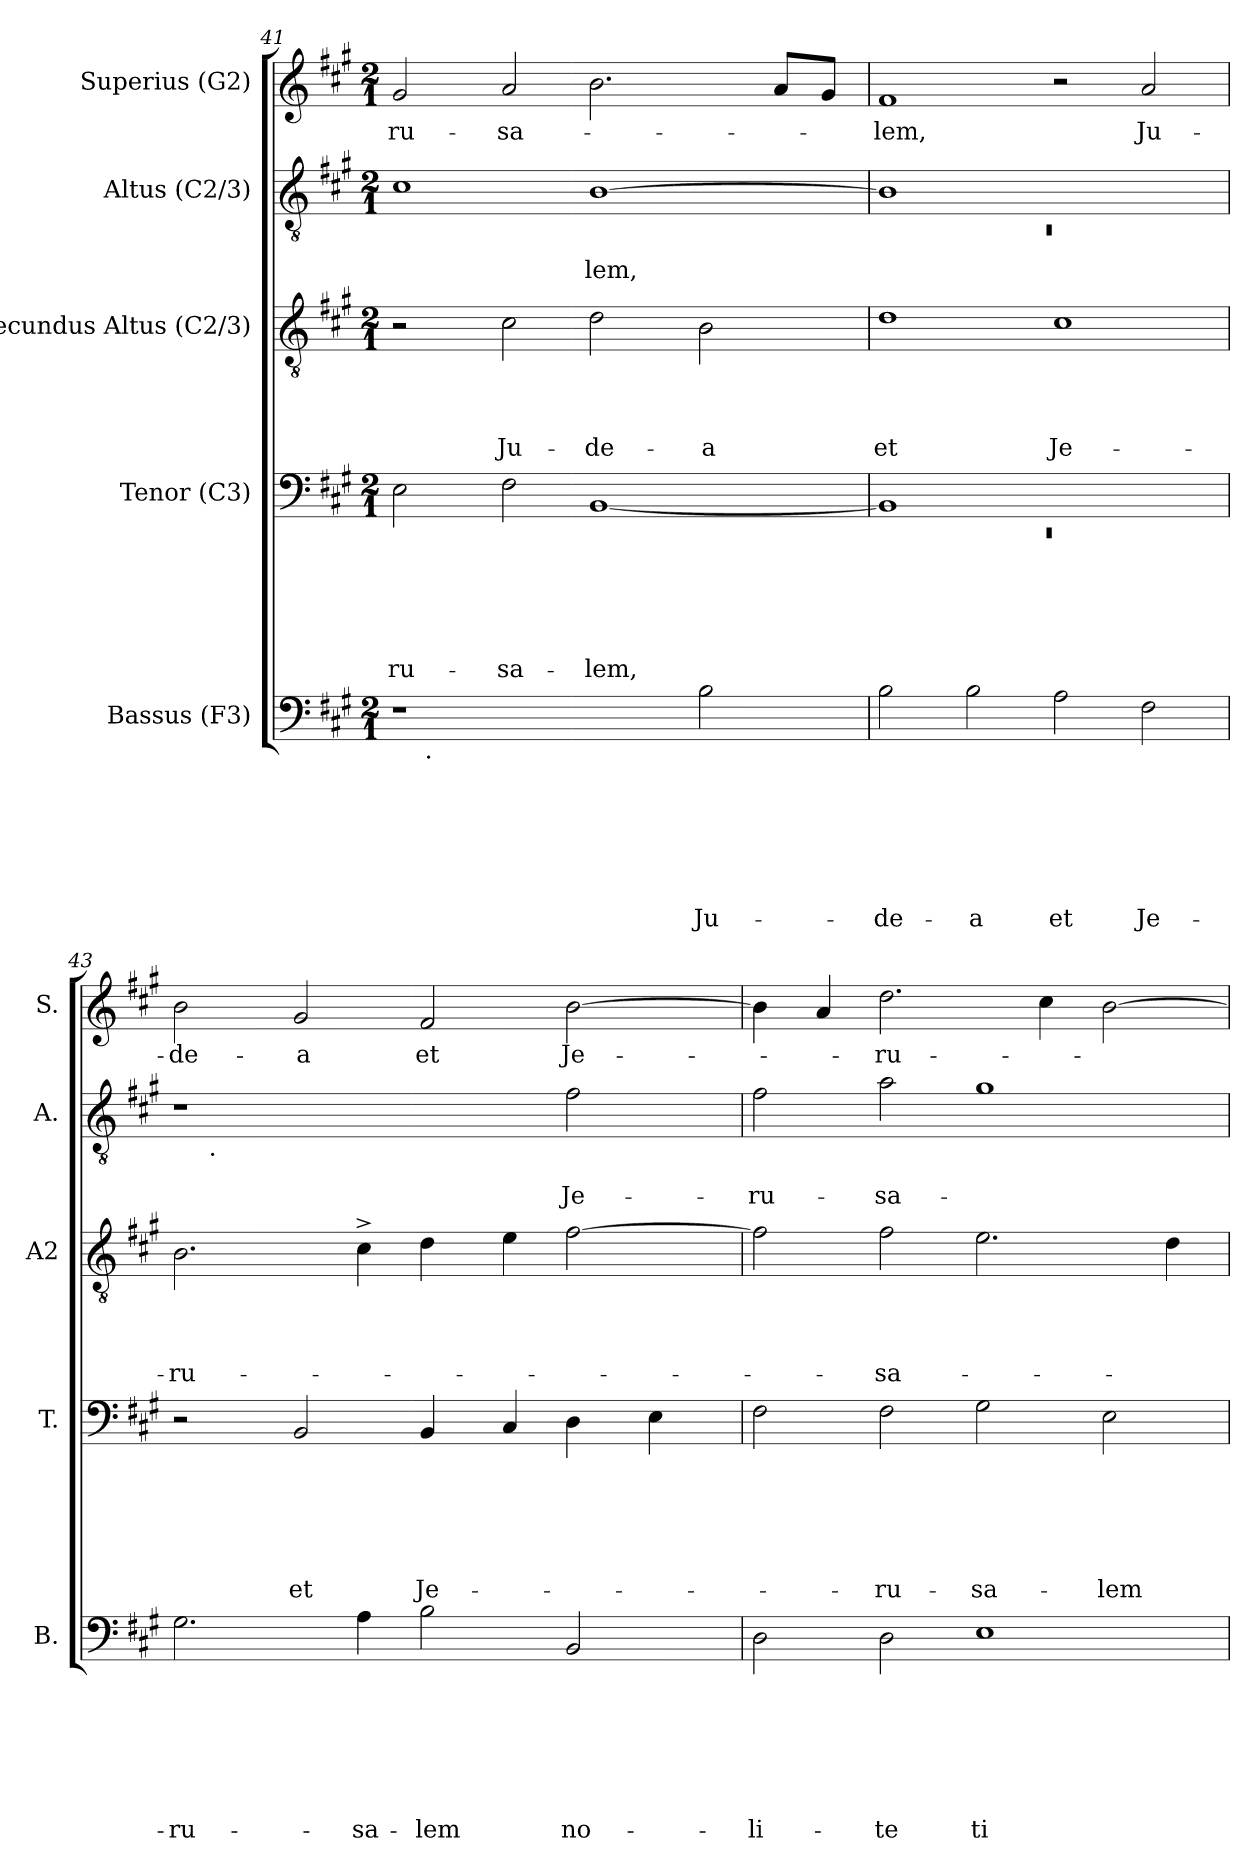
**kern	**text	**text	**text	**text	**text	**text	**text	**kern	**text	**text	**text	**text	**text	**text	**kern	**text	**text	**text	**text	**kern	**text	**text	**kern	**text
*part5	*part5	*part5	*part5	*part5	*part5	*part5	*part5	*part4	*part4	*part4	*part4	*part4	*part4	*part4	*part3	*part3	*part3	*part3	*part3	*part2	*part2	*part2	*part1	*part1
*staff5	*staff5	*staff5	*staff5	*staff5	*staff5	*staff5	*staff5	*staff4	*staff4	*staff4	*staff4	*staff4	*staff4	*staff4	*staff3	*staff3	*staff3	*staff3	*staff3	*staff2	*staff2	*staff2	*staff1	*staff1
*I"Bassus (F3)	*	*	*	*	*	*	*	*I"Tenor (C3)	*	*	*	*	*	*	*I"Secundus Altus (C2/3)	*	*	*	*	*I"Altus (C2/3)	*	*	*I"Superius (G2)	*
*I'B.	*	*	*	*	*	*	*	*I'T.	*	*	*	*	*	*	*I'A2	*	*	*	*	*I'A.	*	*	*I'S.	*
!!LO:LB:g=z
*clefF4	*	*	*	*	*	*	*	*clefF4	*	*	*	*	*	*	*clefGv2	*	*	*	*	*clefGv2	*	*	*clefG2	*
*k[f#c#g#]	*	*	*	*	*	*	*	*k[f#c#g#]	*	*	*	*	*	*	*k[f#c#g#]	*	*	*	*	*k[f#c#g#]	*	*	*k[f#c#g#]	*
*A:	*	*	*	*	*	*	*	*A:	*	*	*	*	*	*	*A:	*	*	*	*	*A:	*	*	*A:	*
*M2/1	*	*	*	*	*	*	*	*M2/1	*	*	*	*	*	*	*M2/1	*	*	*	*	*M2/1	*	*	*M2/1	*
=41	=41	=41	=41	=41	=41	=41	=41	=41	=41	=41	=41	=41	=41	=41	=41	=41	=41	=41	=41	=41	=41	=41	=41	=41
!	!	!	!	!	!	!	!	!	!	!	!	!	!	!LO:LY:b	!	!	!	!	!	!	!	!	!	!LO:LY:b
*^	*	*	*	*	*	*	*	*	*	*	*	*	*	*	*	*	*	*	*	*	*	*	*	*
1r	16.ryy	.	.	.	.	.	.	.	2E\	.	.	.	.	.	-ru-	2r	.	.	.	.	1c#	.	.	2g#/	-ru-
!	!LO:TX:b:t=.	!	!	!	!	!	!	!	!	!	!	!	!	!	!	!	!	!	!	!	!	!	!	!	!
.	1ryy	.	.	.	.	.	.	.	.	.	.	.	.	.	.	.	.	.	.	.	.	.	.	.	.
!	!	!	!	!	!	!	!	!	!	!	!	!	!	!	!LO:LY:b	!	!	!	!	!LO:LY:b	!	!	!	!	!LO:LY:b
.	.	.	.	.	.	.	.	.	2F#\	.	.	.	.	.	-sa-	2c#\	.	.	.	Ju-	.	.	.	2a/	-sa-
!	!	!	!	!	!	!	!	!	!	!	!	!	!	!	!LO:LY:b	!	!	!	!	!LO:LY:b	!	!	!LO:LY:b	!	!
2ryy	.	.	.	.	.	.	.	.	[<1BB	.	.	.	.	.	-lem,	2d\	.	.	.	-de-	[>1B	.	-lem,	2.b\	.
.	2ryy	.	.	.	.	.	.	.	.	.	.	.	.	.	.	.	.	.	.	.	.	.	.	.	.
!	!	!	!	!	!	!	!	!LO:LY:b	!	!	!	!	!	!	!	!	!	!	!	!LO:LY:b	!	!	!	!	!
2B\	.	.	.	.	.	.	.	Ju-	.	.	.	.	.	.	.	2B\	.	.	.	-a	.	.	.	.	.
.	4ryy	.	.	.	.	.	.	.	.	.	.	.	.	.	.	.	.	.	.	.	.	.	.	.	.
.	.	.	.	.	.	.	.	.	.	.	.	.	.	.	.	.	.	.	.	.	.	.	.	8a/L	.
.	8ryy	.	.	.	.	.	.	.	.	.	.	.	.	.	.	.	.	.	.	.	.	.	.	.	.
.	.	.	.	.	.	.	.	.	.	.	.	.	.	.	.	.	.	.	.	.	.	.	.	8g#/J	.
.	32ryy	.	.	.	.	.	.	.	.	.	.	.	.	.	.	.	.	.	.	.	.	.	.	.	.
=42	=42	=42	=42	=42	=42	=42	=42	=42	=42	=42	=42	=42	=42	=42	=42	=42	=42	=42	=42	=42	=42	=42	=42	=42	=42
*	*	*	*	*	*	*	*	*	*^	*	*	*	*	*	*	*	*	*	*	*	*^	*	*	*	*
!	!	!	!	!	!	!	!	!LO:LY:b	!	!LO:N:vis=1	!	!	!	!	!	!	!	!	!	!	!LO:LY:b	!	!LO:N:vis=1	!	!	!	!LO:LY:b
*v	*v	*	*	*	*	*	*	*	*	*	*	*	*	*	*	*	*	*	*	*	*	*	*	*	*	*	*
2B\	.	.	.	.	.	.	-de-	1BB]	0rEE	.	.	.	.	.	.	1d	.	.	.	et	1B]	0rC	.	.	1f#	-lem,
!	!	!	!	!	!	!	!LO:LY:b	!	!	!	!	!	!	!	!	!	!	!	!	!	!	!	!	!	!	!
2B\	.	.	.	.	.	.	-a	.	.	.	.	.	.	.	.	.	.	.	.	.	.	.	.	.	.	.
!	!	!	!	!	!	!	!LO:LY:b	!	!	!	!	!	!	!	!	!	!	!	!	!LO:LY:b	!	!	!	!	!	!
2A\	.	.	.	.	.	.	et	1ryy	.	.	.	.	.	.	.	1c#	.	.	.	Je-	1ryy	.	.	.	2r	.
!	!	!	!	!	!	!	!LO:LY:b	!	!	!	!	!	!	!	!	!	!	!	!	!	!	!	!	!	!	!LO:LY:b
2F#\	.	.	.	.	.	.	Je-	.	.	.	.	.	.	.	.	.	.	.	.	.	.	.	.	.	2a/	Ju-
*	*	*	*	*	*	*	*	*v	*v	*	*	*	*	*	*	*	*	*	*	*	*	*	*	*	*	*
=43	=43	=43	=43	=43	=43	=43	=43	=43	=43	=43	=43	=43	=43	=43	=43	=43	=43	=43	=43	=43	=43	=43	=43	=43	=43
!	!	!	!	!	!	!	!LO:LY:b	!	!	!	!	!	!	!	!	!	!	!	!LO:LY:b	!	!	!	!	!	!LO:LY:b
2.G#\	.	.	.	.	.	.	-ru-	2r	.	.	.	.	.	.	2.B\	.	.	.	-ru-	1r	16.ryy	.	.	2b\	-de-
!	!	!	!	!	!	!	!	!	!	!	!	!	!	!	!	!	!	!	!	!	!LO:TX:b:t=.	!	!	!	!
.	.	.	.	.	.	.	.	.	.	.	.	.	.	.	.	.	.	.	.	.	1ryy	.	.	.	.
!	!	!	!	!	!	!	!	!	!	!	!	!	!	!LO:LY:b	!	!	!	!	!	!	!	!	!	!	!LO:LY:b
.	.	.	.	.	.	.	.	2BB/	.	.	.	.	.	et	.	.	.	.	.	.	.	.	.	2g#/	-a
!	!	!	!	!	!	!	!LO:LY:b	!	!	!	!	!	!	!	!	!	!	!	!	!	!	!	!	!	!
4A\	.	.	.	.	.	.	-sa-	.	.	.	.	.	.	.	4c#^>\	.	.	.	.	.	.	.	.	.	.
!	!	!	!	!	!	!	!LO:LY:b	!	!	!	!	!	!	!LO:LY:b	!	!	!	!	!	!	!	!	!	!	!LO:LY:b
2B\	.	.	.	.	.	.	-lem	4BB/	.	.	.	.	.	Je-	4d\	.	.	.	.	2ryy	.	.	.	2f#/	et
.	.	.	.	.	.	.	.	.	.	.	.	.	.	.	.	.	.	.	.	.	2ryy	.	.	.	.
.	.	.	.	.	.	.	.	4C#/	.	.	.	.	.	.	4e\	.	.	.	.	.	.	.	.	.	.
!	!	!	!	!	!	!	!LO:LY:b	!	!	!	!	!	!	!	!	!	!	!	!	!	!	!	!LO:LY:b	!	!LO:LY:b
2BB/	.	.	.	.	.	.	no-	4D\	.	.	.	.	.	.	[>2f#\	.	.	.	.	2f#\	.	.	Je-	[>2b\	Je-
.	.	.	.	.	.	.	.	.	.	.	.	.	.	.	.	.	.	.	.	.	4ryy	.	.	.	.
.	.	.	.	.	.	.	.	4E\	.	.	.	.	.	.	.	.	.	.	.	.	.	.	.	.	.
.	.	.	.	.	.	.	.	.	.	.	.	.	.	.	.	.	.	.	.	.	8ryy	.	.	.	.
.	.	.	.	.	.	.	.	.	.	.	.	.	.	.	.	.	.	.	.	.	32ryy	.	.	.	.
=44	=44	=44	=44	=44	=44	=44	=44	=44	=44	=44	=44	=44	=44	=44	=44	=44	=44	=44	=44	=44	=44	=44	=44	=44	=44
!	!	!	!	!	!	!	!LO:LY:b	!	!	!	!	!	!	!	!	!	!	!	!	!	!	!	!LO:LY:b	!	!
*	*	*	*	*	*	*	*	*	*	*	*	*	*	*	*	*	*	*	*	*v	*v	*	*	*	*
2D\	.	.	.	.	.	.	-li-	2F#\	.	.	.	.	.	.	2f#\]	.	.	.	.	2f#\	.	-ru-	4b\]	.
.	.	.	.	.	.	.	.	.	.	.	.	.	.	.	.	.	.	.	.	.	.	.	4a/	.
!	!	!	!	!	!	!	!LO:LY:b	!	!	!	!	!	!	!LO:LY:b	!	!	!	!	!LO:LY:b	!	!	!LO:LY:b	!	!LO:LY:b
2D\	.	.	.	.	.	.	-te	2F#\	.	.	.	.	.	-ru-	2f#\	.	.	.	-sa-	2a\	.	-sa-	2.dd\	-ru-
!	!	!	!	!	!	!	!LO:LY:b	!	!	!	!	!	!	!LO:LY:b	!	!	!	!	!	!	!	!	!	!
1E	.	.	.	.	.	.	ti-	2G#\	.	.	.	.	.	-sa-	2.e\	.	.	.	.	1g#	.	.	.	.
.	.	.	.	.	.	.	.	.	.	.	.	.	.	.	.	.	.	.	.	.	.	.	4cc#\	.
!	!	!	!	!	!	!	!	!	!	!	!	!	!	!LO:LY:b	!	!	!	!	!	!	!	!	!	!
.	.	.	.	.	.	.	.	2E\	.	.	.	.	.	-lem	.	.	.	.	.	.	.	.	[<2b\	.
.	.	.	.	.	.	.	.	.	.	.	.	.	.	.	4d\	.	.	.	.	.	.	.	.	.
=	=	=	=	=	=	=	=	=	=	=	=	=	=	=	=	=	=	=	=	=	=	=	=	=
*-	*-	*-	*-	*-	*-	*-	*-	*-	*-	*-	*-	*-	*-	*-	*-	*-	*-	*-	*-	*-	*-	*-	*-	*-
